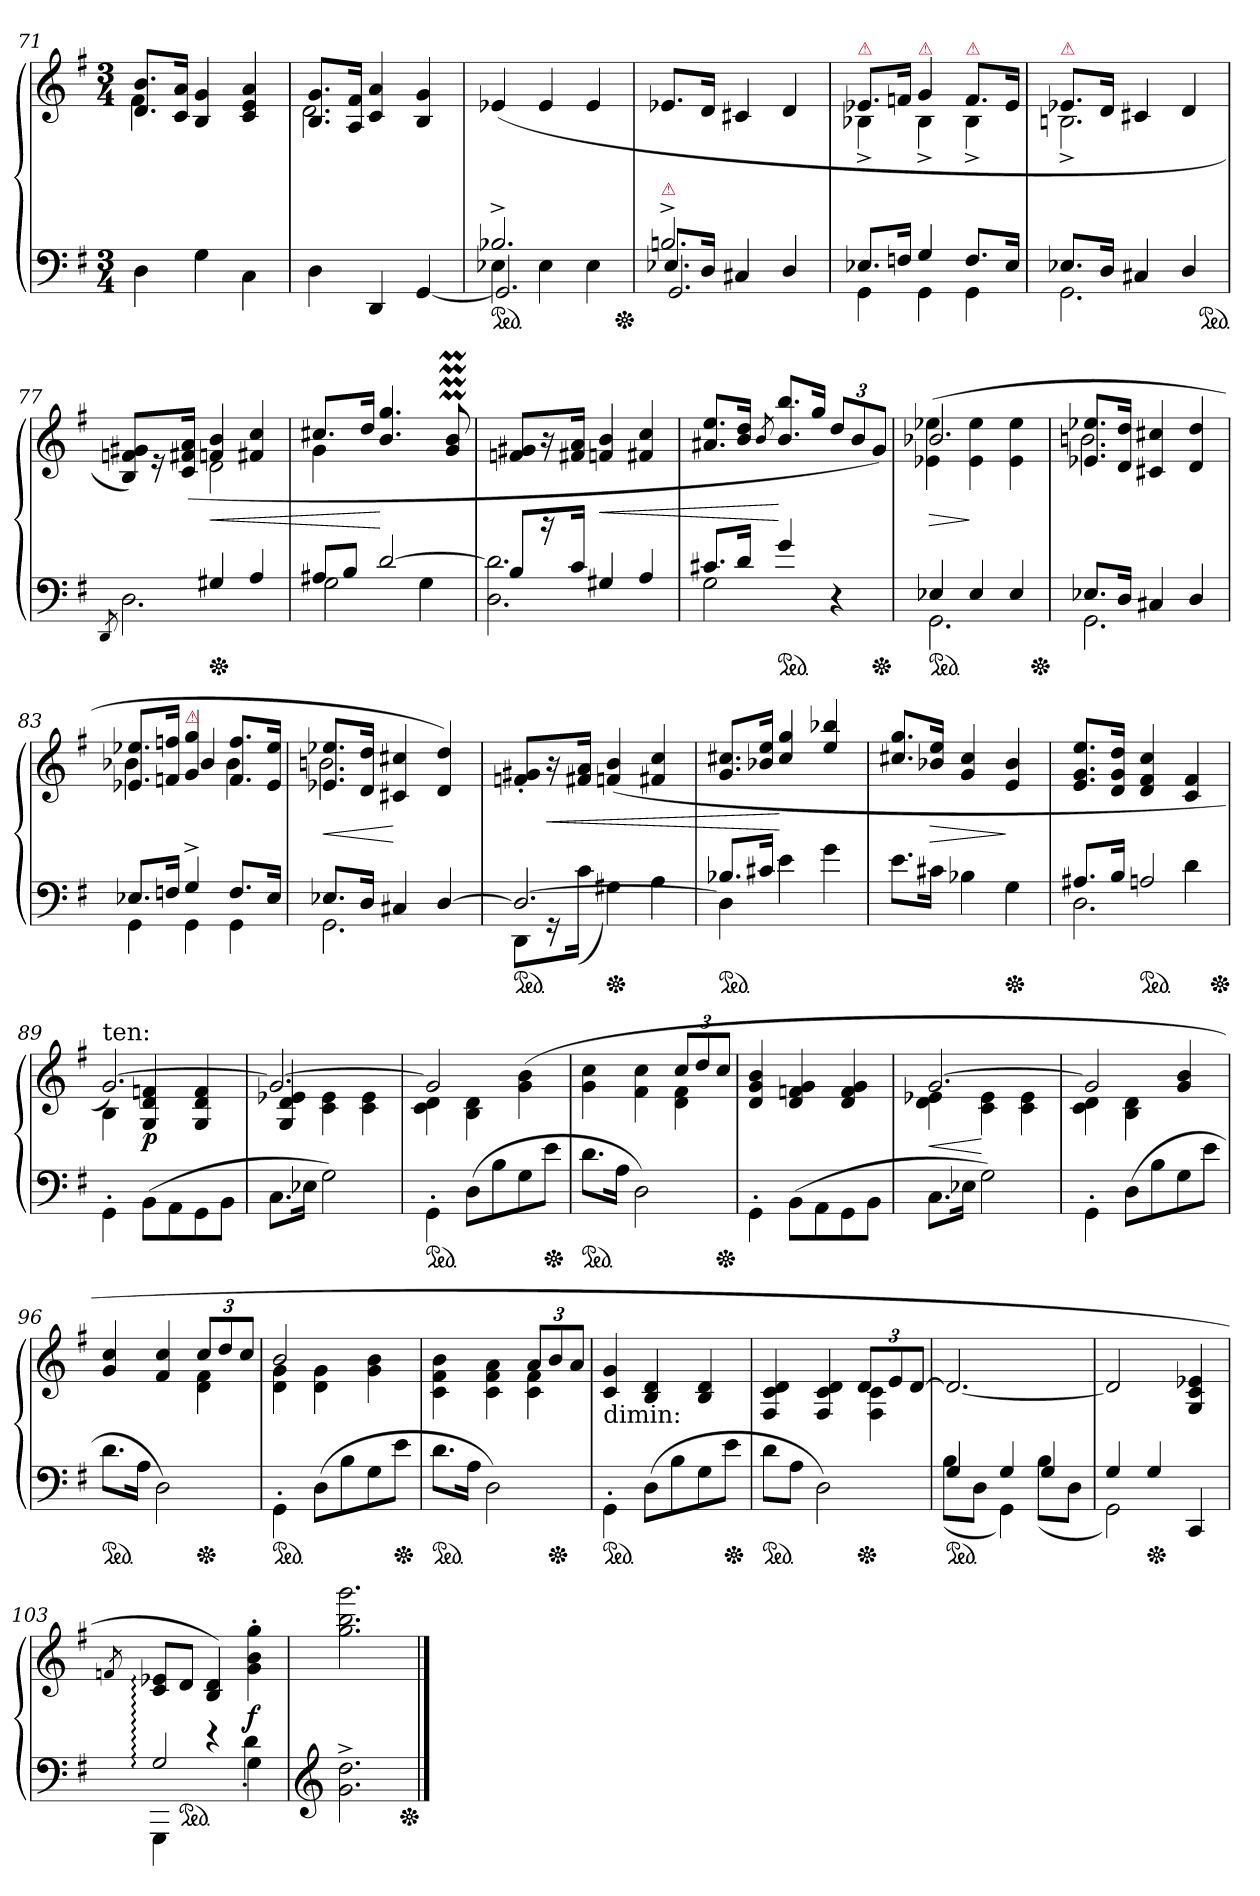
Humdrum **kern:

**kern	**kern	**dynam
*part1	*part1	*part1
*staff2	*staff1	*staff1/2
*clefF4	*clefG2	*
*k[f#]	*k[f#]	*
*G:	*G:	*
*M3/4	*M3/4	*
=71	=71	=71
*	*^	*
4D	8.d 8.bL	4f#	.
.	16c 16aJk	.	.
4G	4B 4g	2ryy	.
4C\	4c 4e 4a	.	.
=72	=72	=72	=72
4D\	8.B 8.gL	2.d	.
.	16A 16f#Jk	.	.
4DD	4c 4a	.	.
[4GG	4B 4g	.	.
*	*v	*v	*
=73	=73	=73
*^	*	*
*	*^	*	*
!LO:TX:a:color=crimson:t=⚠	!	!	!	!
*ped	*	*	*	*
2.B-X^>/	4E-X\	2.GG]	(4e-X	.
.	4E-\	.	4e-	.
.	4E-\	.	4e-	.
*Xped	*	*	*	*
=74	=74	=74	=74	=74
!LO:TX:a:color=crimson:t=⚠	!	!	!	!
2.Bn^>/	8.E-X/L	2.GG	8.e-XL	.
.	16DJk	.	16dJk	.
.	4C#X/	.	4c#X	.
.	4D/	.	4d	.
*	*v	*v	*	*
=75	=75	=75	=75
*	*	*^	*
!	!	!LO:TX:a:color=crimson:t=⚠	!	!
8.E-XL	4GG	8.e-XL	4B-X^	.
16FnJk	.	16fnJk	.	.
!	!	!LO:TX:a:color=crimson:t=⚠	!	!
4G	4GG	4g	4B-^	.
!	!	!LO:TX:a:color=crimson:t=⚠	!	!
8.FL	4GG	8.fL	4B-^	.
16E-Jk	.	16e-Jk	.	.
=76	=76	=76	=76	=76
!	!	!LO:TX:a:color=crimson:t=⚠	!	!
8.E-XL	2.GG	8.e-XL	2.Bn^	.
16DJk	.	16dJk	.	.
4C#X	.	4c#X	.	.
4D	.	4d	.	.
*ped	*	*	*	*
=77	=77	=77	=77	=77
.	8qDD/	.	.	.
4ryy	2.D	8B/ 8fn/ 8g#X/L)	4ryy	.
.	.	16r	.	.
.	.	(>16c 16f#X 16aJk	.	.
*Xped	*	*	*	*
4G#X	.	4fn 4b	2d	<
4A	.	4f#X 4cc	.	.
=78	=78	=78	=78	=78
8A#XL	2G	8.cc#XL	4g	.
8BJ	.	.	.	.
.	.	16ddJk	.	.
[2d	.	4.b/ 4.gg/	2ryy	[
.	4G	.	.	.
.	.	8gM 8bM	.	.
*	*	*v	*v	*
=79	=79	=79	=79
8BL	2.D 2.d]	8fn/ 8g#X/L	.
16r	.	16r	.
16cJk	.	16f#X 16aJk	.
4G#X	.	4fn 4b	<
4A	.	4f#X 4cc	.
=80	=80	=80	=80
8.c#XL	2G	8.a#X/ 8.ee/L	.
16dJk	.	16b 16ddJk	.
.	.	8qb/	.
*ped	*	*	*
4g	.	8.b/ 8.bb/L	[
.	.	16ggJk	.
4r	4ryy	12dd/L	.
.	.	12b	.
*Xped	*	*	*
.	.	12gJ)	.
=81	=81	=81	=81
*	*	*^	*
*ped	*	*	*	*
4E-X	2.GG	2.b-X	(>4e-X 4ee-X	>
4E-	.	.	4e- 4ee-	]
4E-	.	.	4e- 4ee-	.
*Xped	*	*	*	*
=82	=82	=82	=82	=82
8.E-XL	2.GG	8.e-X 8.ee-XL	2.bn	.
16DJk	.	16d 16ddJk	.	.
4C#X	.	4c#X 4cc#X	.	.
4D	.	4d 4dd	.	.
=83	=83	=83	=83	=83
8.E-XL	4GG	8.e-X 8.ee-XL	4b-X	.
16FnJk	.	16fn 16ffnJk	.	.
!	!	!LO:TX:a:color=crimson:t=⚠	!	!
4G^	4GG	4g/ 4gg/	4b-/	.
8.FL	4GG	8.f 8.ffL	4b-	.
16E-Jk	.	16e- 16ee-Jk	.	.
=84	=84	=84	=84	=84
8.E-XL	2.GG	8.e-X 8.ee-XL	2.bn	<
16DJk	.	16d 16ddJk	.	.
4C#X	.	4c#X 4cc#X	.	[
[<4D	.	4d 4dd)	.	.
*	*	*v	*v	*
=85	=85	=85	=85
*ped	*	*	*
2.D_	8DDL	8fn'>/ 8g#X'>/L	.
.	16r	16r	<
.	(>16cJk	16f#X 16aJk	.
*Xped	*	*	*
.	4G#X)	(>4fn 4b	.
.	4A	4f#X 4cc	.
=86	=86	=86	=86
*ped	*	*	*
8.B-XL	4D]	8.g/ 8.cc#X/L	.
16c#XJk	.	16b-X 16eeJk	.
4e\	2ryy	4cc#/ 4gg/	[
4g\	.	4ee/ 4bb-X/	.
*v	*v	*	*
=87	=87	=87
8.e\L	8.cc#X/ 8.gg/L	.
16c#XJk	16b-X 16eeJk	>
4B-X	4g 4cc#	.
*Xped	*	*
4G	4e 4b-	]
=88	=88	=88
*^	*	*
*	*^	*	*
8.A#XL	4ryy	2.D\	8.e 8.g 8.eeL	.
16BJk	.	.	16d 16g 16ddJk	.
*ped	*	*	*	*
4ryy	2An/	.	4d 4f# 4cc	.
4d\	.	.	4c 4f#	.
*v	*v	*v	*	*
*Xped	*	*
=89	=89	=89
*	*^	*
!	!LO:TX:a:t=ten&colon;	!	!
4GG'\	[2.g)	4B\	.
(<8BB\L	.	4G/ 4d/ 4fn/	p
8AA	.	.	.
8GG	.	4G/ 4d/ 4f/	.
8BBJ	.	.	.
=90	=90	=90	=90
8.CL	2.g_	4G/ 4d/ 4e-X/	.
16E-XJk	.	.	.
2G)	.	4c\ 4e-\	.
.	.	4c\ 4e-\	.
=91	=91	=91	=91
*ped	*	*	*
4GG'\	2g]	4c 4d	.
(>8DL	.	4B 4d	.
8B	.	.	.
8G	4ryy	(>4g\ 4b\	.
*Xped	*	*	*
8eJ	.	.	.
=92	=92	=92	=92
*ped	*	*	*
8.dL	2ryy	4g\ 4cc\	.
16AJk	.	.	.
2D)	.	4f#\ 4cc\	.
.	12ccL	4d 4f#	.
.	12dd	.	.
*Xped	*	*	*
.	12ccJ	.	.
*	*v	*v	*
=93	=93	=93
4GG'\	4d 4g 4b	.
(>8BB\L	4d 4fn 4g	.
8AA	.	.
8GG	4d 4f 4g	.
8BBJ	.	.
=94	=94	=94
*	*^	*
!	!	!	!LO:HP:b
8.CL	[2.g	4d 4e-X	<
16E-XJk	.	.	.
2G)	.	4c 4e-	[
.	.	4c 4e-	.
=95	=95	=95	=95
4GG'\	2g]	4c 4d	.
(8DL	.	4B 4d	.
8B	.	.	.
8G	4ryy	4g 4b	.
8eJ	.	.	.
=96	=96	=96	=96
*ped	*	*	*
8.dL	4g 4cc	2ryy	.
16AJk	.	.	.
2D)	4f# 4cc	.	.
*Xped	*	*	*
.	12ccL	4d 4f#	.
.	12dd	.	.
.	12ccJ	.	.
=97	=97	=97	=97
*ped	*	*	*
4GG'\	2b	4d 4g	.
(8DL	.	4d 4g	.
8B	.	.	.
8G	4ryy	4g\ 4b\	.
*Xped	*	*	*
8eJ	.	.	.
=98	=98	=98	=98
*ped	*	*	*
8.d\L	4c\ 4f#\ 4b\	2ryy	.
16AJk	.	.	.
2D)	4c\ 4f#\ 4a\	.	.
.	12aL	4c 4f#	.
*Xped	*	*	*
.	12b	.	.
.	12aJ	.	.
*	*v	*v	*
=99	=99	=99
!	!LO:TX:c:t=dimin&colon;	!
*ped	*	*
4GG'\	4c 4g	.
(8DL	4B 4d	.
8B	.	.
8G	4B 4d	.
*Xped	*	*
8eJ	.	.
=100	=100	=100
*	*^	*
*ped	*	*	*
8dL	4F# 4c 4d	2ryy	.
8AJ	.	.	.
2D)	4F# 4c 4d	.	.
*Xped	*	*	*
.	12dL	4F# 4c	.
.	12e	.	.
.	[12dJ	.	.
*	*v	*v	*
=101	=101	=101
*^	*	*
*ped	*	*	*
4G	(<8BL	2.d_	.
.	8DJ	.	.
4G	4GG)	.	.
4G	(<8BL	.	.
.	8DJ	.	.
=102	=102	=102	=102
4G	2GG)	2d]	.
*Xped	*	*	*
4G	.	.	.
4ryy	4CC	4G/ 4c/ 4e-X/	.
=103	=103	=103	=103
.	.	8qfn/	.
4GGG\	2G::/	8c::/ 8e-X::/L	.
*ped	*	*	*
.	.	8dJ	.
4r	.	4B/ 4d/)	.
4G\	4d'>	4g' 4b' 4gg'	f
*v	*v	*	*
=104	=104	=104
*clefG2	*	*
*^	*	*
!LO:TX:a:color=crimson:t=⚠	!	!	!
*v	*v	*	*
2.g^ 2.dd^	2.gg 2.bb 2.ggg	.
*Xped	*	*
==	==	==
*-	*-	*-
